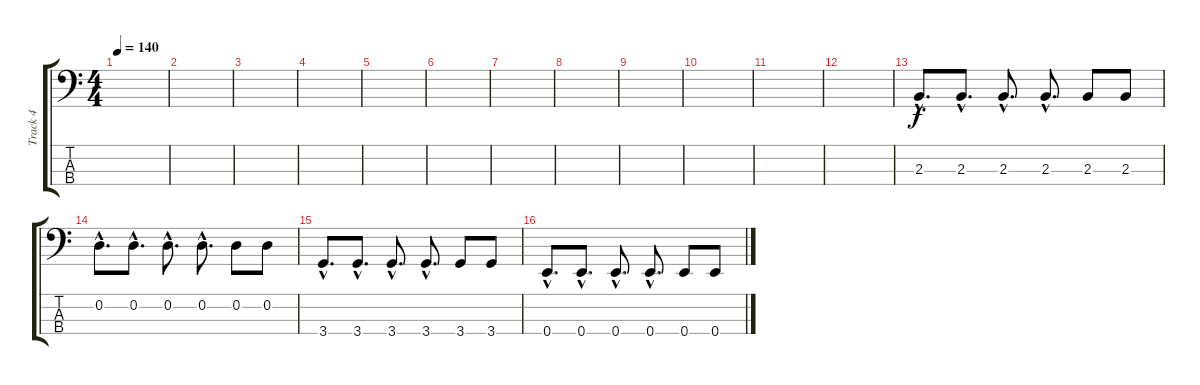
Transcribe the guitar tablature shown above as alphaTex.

\track ("Track 4" "Track 4") {instrument acousticbass}
\staff {score tabs}
\tuning (G2 D2 A1 E1) {hide}
\ts (4 4)
\tempo 140
\clef f4
\ks c
|
|
|
|
|
|
|
|
|
|
|
|
2.3{hac}.8{d} 2.3{hac}.8{d} 2.3{hac}.8{d} 2.3{hac}.8{d} 2.3.8 2.3.8 |
0.2{hac}.8{d} 0.2{hac}.8{d} 0.2{hac}.8{d} 0.2{hac}.8{d} 0.2.8 0.2.8 |
3.4{hac}.8{d} 3.4{hac}.8{d} 3.4{hac}.8{d} 3.4{hac}.8{d} 3.4.8 3.4.8 |
0.4{hac}.8{d} 0.4{hac}.8{d} 0.4{hac}.8{d} 0.4{hac}.8{d} 0.4.8 0.4.8
